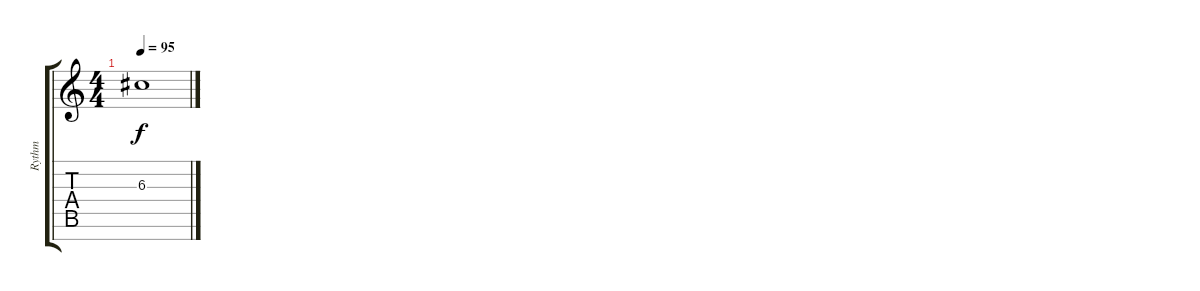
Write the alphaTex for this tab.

\track ("Rythm" "Rythm") {instrument distortionguitar}
\staff {score tabs}
\tuning (E4 B3 G3 D3 A2 E2 B1) {hide}
\ts (4 4)
\tempo 95
\clef g2
\ks c
6.3.1{dy f}
